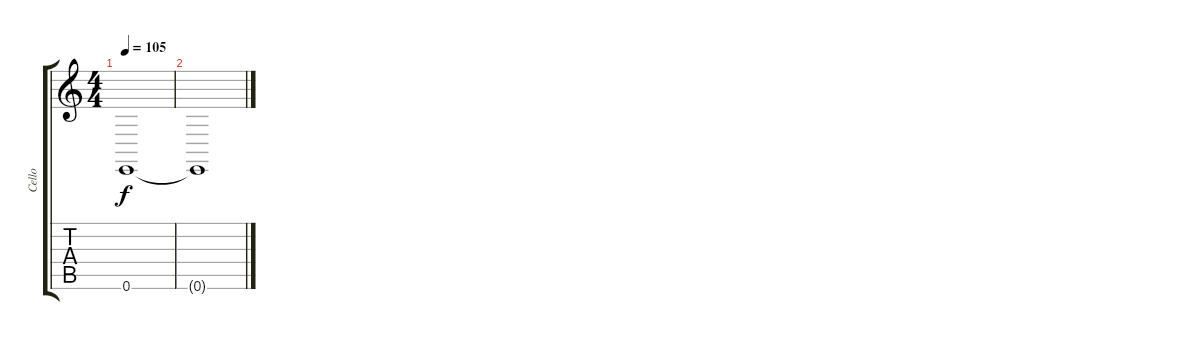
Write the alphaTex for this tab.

\track ("Cello" "Cello") {instrument cello}
\staff {score tabs}
\tuning (E4 B3 G3 D3 A2 E2) {hide}
\ts (4 4)
\tempo 105
\clef g2
\ks c
0.6.1{dy f volume 0} |
0.6{t}.1
